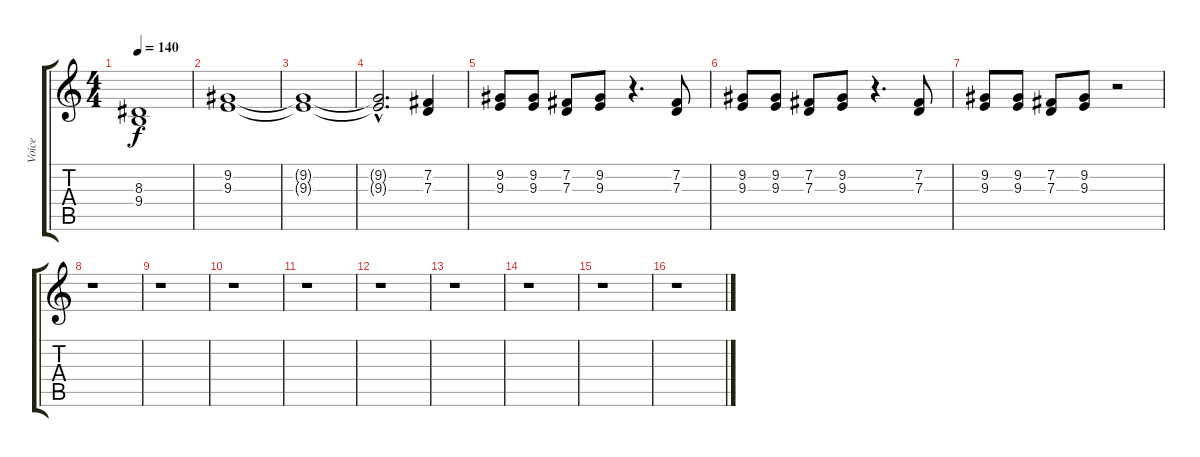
\track ("Voice" "Voice") {instrument violin}
\staff {score tabs}
\tuning (E4 B3 G3 D3 A2 E2) {hide}
\ts (4 4)
\tempo 140
\clef g2
\ks c
(8.3{t} 9.4{t}).1{dy f} |
(9.2 9.3).1 |
(9.2{t} 9.3{t}).1 |
(9.2{hac t} 9.3{hac t}).2{d} (7.2 7.3).4 |
(9.2 9.3).8 (9.2 9.3).8 (7.2 7.3).8 (9.2 9.3).8 r.4{d} (7.2 7.3).8 |
(9.2 9.3).8 (9.2 9.3).8 (7.2 7.3).8 (9.2 9.3).8 r.4{d} (7.2 7.3).8 |
(9.2 9.3).8 (9.2 9.3).8 (7.2 7.3).8 (9.2 9.3).8 r.2 |
r.1 |
r.1 |
r.1 |
r.1 |
r.1 |
r.1 |
r.1 |
r.1 |
r.1
